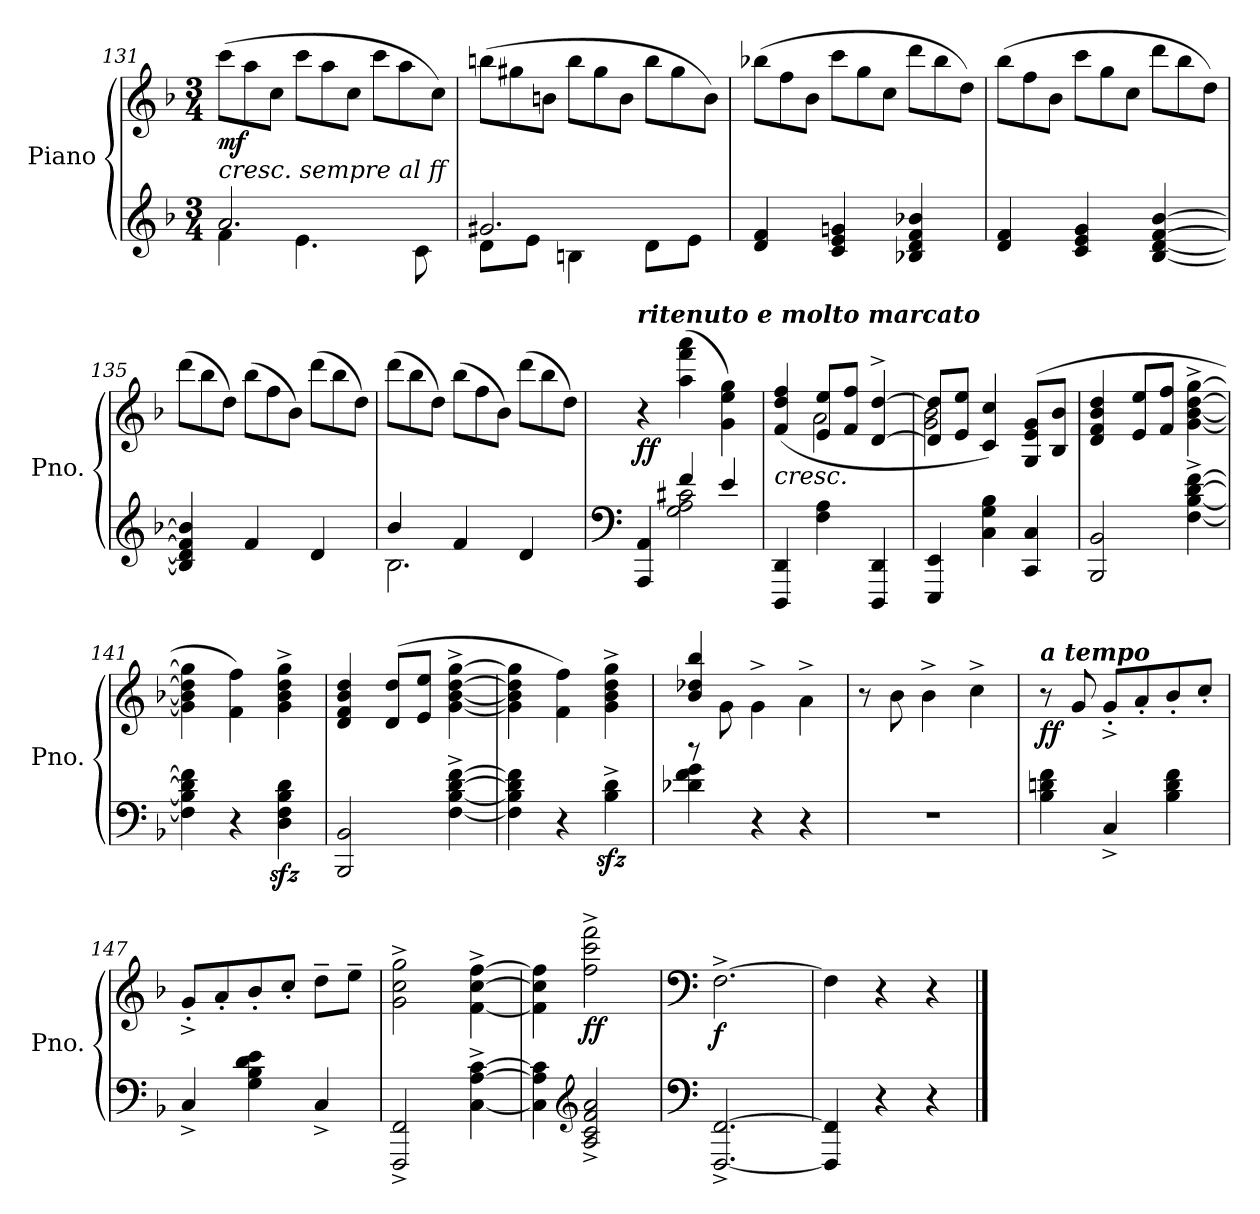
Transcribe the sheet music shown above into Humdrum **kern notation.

**kern	**kern	**dynam
*part1	*part1	*part1
*staff2	*staff1	*staff1/2
*I"Piano	*	*
*I'Pno.	*	*
*clefG2	*clefG2	*
*k[b-]	*k[b-]	*
*M3/4	*M3/4	*
=131	=131	=131
*^	*	*
*	*	*Xtuplet	*
!	!	!LO:TX:b:i:t=cresc. sempre al ff	!
!	!	!	!LO:DY:b
2.a/	4f\	(>12ccc\L	mf
.	.	12aa\	.
.	.	12cc\J	.
.	4.e\	12ccc\L	.
.	.	12aa\	.
.	.	12cc\J	.
.	.	12ccc\L	.
.	.	12aa\	.
.	8c\	.	.
.	.	12cc\J)	.
=132	=132	=132	=132
2.g#X/	8d\L	(>12bbn\L	.
.	.	12gg#X\	.
.	8e\J	.	.
.	.	12bn\J	.
.	4Bn\	12bb\L	.
.	.	12gg#\	.
.	.	12b\J	.
.	8d\L	12bb\L	.
.	.	12gg#\	.
.	8e\J	.	.
.	.	12b\J)	.
*v	*v	*	*
!!LO:LB:g=z
=133	=133	=133
4d/ 4f/	(>12bb-X\L	.
.	12ff\	.
.	12b-\J	.
4c/ 4e/ 4gn/	12ccc\L	.
.	12gg\	.
.	12cc\J	.
4B-X/ 4d/ 4f/ 4b-X/	12ddd\L	.
.	12bb-\	.
.	12dd\J)	.
=134	=134	=134
4d/ 4f/	(>12bb-\L	.
.	12ff\	.
.	12b-\J	.
4c/ 4e/ 4g/	12ccc\L	.
.	12gg\	.
.	12cc\J	.
[4B-/ [4d/ [4f/ [4b-/	12ddd\L	.
.	12bb-\	.
.	12dd\J)	.
=135	=135	=135
4B-/] 4d/] 4f/] 4b-/]	(>12ddd\L	.
.	12bb-\	.
.	12dd\J)	.
4f/	(>12bb-\L	.
.	12ff\	.
.	12b-\J)	.
4d/	(>12ddd\L	.
.	12bb-\	.
.	12dd\J)	.
=136	=136	=136
*^	*	*
4b-/	2.B-\	(>12ddd\L	.
.	.	12bb-\	.
.	.	12dd\J)	.
4f/	.	(>12bb-\L	.
.	.	12ff\	.
.	.	12b-\J)	.
4d/	.	(>12ddd\L	.
.	.	12bb-\	.
.	.	12dd\J)	.
!!LO:LB:g=z
=137	=137	=137	=137
*clefF4	*	*	*
!	!	!LO:TX:a:Bi:t=ritenuto e molto marcato	!
!	!	!	!LO:DY:b
4AAA/ 4AA/	4ryy	4r	ff
4f/	2G\ 2A\ 2c#X\	(>4aa\ 4fff\ 4aaa\	.
4e/	.	4g\ 4ee\ 4gg\)	.
*v	*v	*	*
=138	=138	=138
*	*^	*
!	!LO:TX:b:i:t=cresc.	!	!
4DDD/ 4DD/	(>4f/ 4dd/ 4ff/	4ryy	.
4F\ 4A\	8e/ 8ee/L	2a\	.
.	8f/ 8ff/J	.	.
4DDD/ 4DD/	[4d/^ [4dd/^	.	.
=139	=139	=139	=139
4EEE/ 4EE/	8d/] 8dd/]L	2g\ 2b-\	.
.	8e/ 8ee/J	.	.
4C\ 4G\ 4B-\	4c/ 4cc/)	.	.
4CC/ 4C/	(>8G/ 8e/ 8g/L	4ryy	.
.	8B-/ 8b-/J	.	.
*	*v	*v	*
=140	=140	=140
2BBB-/ 2BB-/	4d/ 4f/ 4b-/ 4dd/	.
.	8e/ 8ee/L	.
.	8f/ 8ff/J	.
[4F\^ [4B-\^ [4d\^ [4f\^	[4g\^ [4b-\^ [4dd\^ [4gg\^	.
=141	=141	=141
4F\] 4B-\] 4d\] 4f\]	4g\] 4b-\] 4dd\] 4gg\]	.
4r	4f\ 4ff\)	.
4D\zz> 4F\zz> 4B-\zz> 4d\zz>	4g\^ 4b-\^ 4dd\^ 4gg\^	.
=142	=142	=142
2BBB-/ 2BB-/	4d/ 4f/ 4b-/ 4dd/	.
.	(>8d/ 8dd/L	.
.	8e/ 8ee/J	.
[4F\^ [4B-\^ [4d\^ [4f\^	[4g\^ [4b-\^ [4dd\^ [4gg\^	.
=143	=143	=143
4F\] 4B-\] 4d\] 4f\]	4g\] 4b-\] 4dd\] 4gg\]	.
4r	4f\ 4ff\)	.
4B-\zz>^ 4d\zz>^	4g\^ 4b-\^ 4dd\^ 4gg\^	.
!!LO:LB:g=z
=144	=144	=144
*	*^	*
4d-X\ 4f\ 4g\	8rF	4b-/ 4dd-X/ 4bb-/	.
.	8g\	.	.
4r	4g^\	2ryy	.
4r	4a^\	.	.
*	*v	*v	*
=145	=145	=145
2.r	8r	.
.	8b-\	.
.	4b-^\	.
.	4cc^\	.
=146	=146	=146
!	!LO:TX:a:Bi:t=a tempo	!
!	!	!LO:DY:b
4B-\ 4dn\ 4f\	8r	ff
.	8g/	.
4C^/	8g'^/L	.
.	8a'/	.
4B-\ 4d\ 4f\	8b-'/	.
.	8cc'/J	.
=147	=147	=147
4C^/	8g'^/L	.
.	8a'/	.
4G\ 4B-\ 4d\ 4e\	8b-'/	.
.	8cc'/J	.
4C^/	8dd~\L	.
.	8ee~\J	.
=148	=148	=148
2FFF/^ 2FF/^	2g\^ 2cc\^ 2gg\^	.
[4C\^ [4A\^ [4c\^	[4f\^ [4cc\^ [4ff\^	.
=149	=149	=149
4C\] 4A\] 4c\]	4f\] 4cc\] 4ff\]	.
*clefG2	*	*
!	!	!LO:DY:b
2A/^ 2c/^ 2f/^ 2a/^	2ff\^ 2ccc\^ 2fff\^	ff
=150	=150	=150
*clefF4	*clefF4	*
!	!	!LO:DY:b
[2.FFF/^ [2.FF/^	[2.F^\	f
=151	=151	=151
4FFF/] 4FF/]	4F\]	.
4r	4r	.
4r	4r	.
==	==	==
*-	*-	*-
